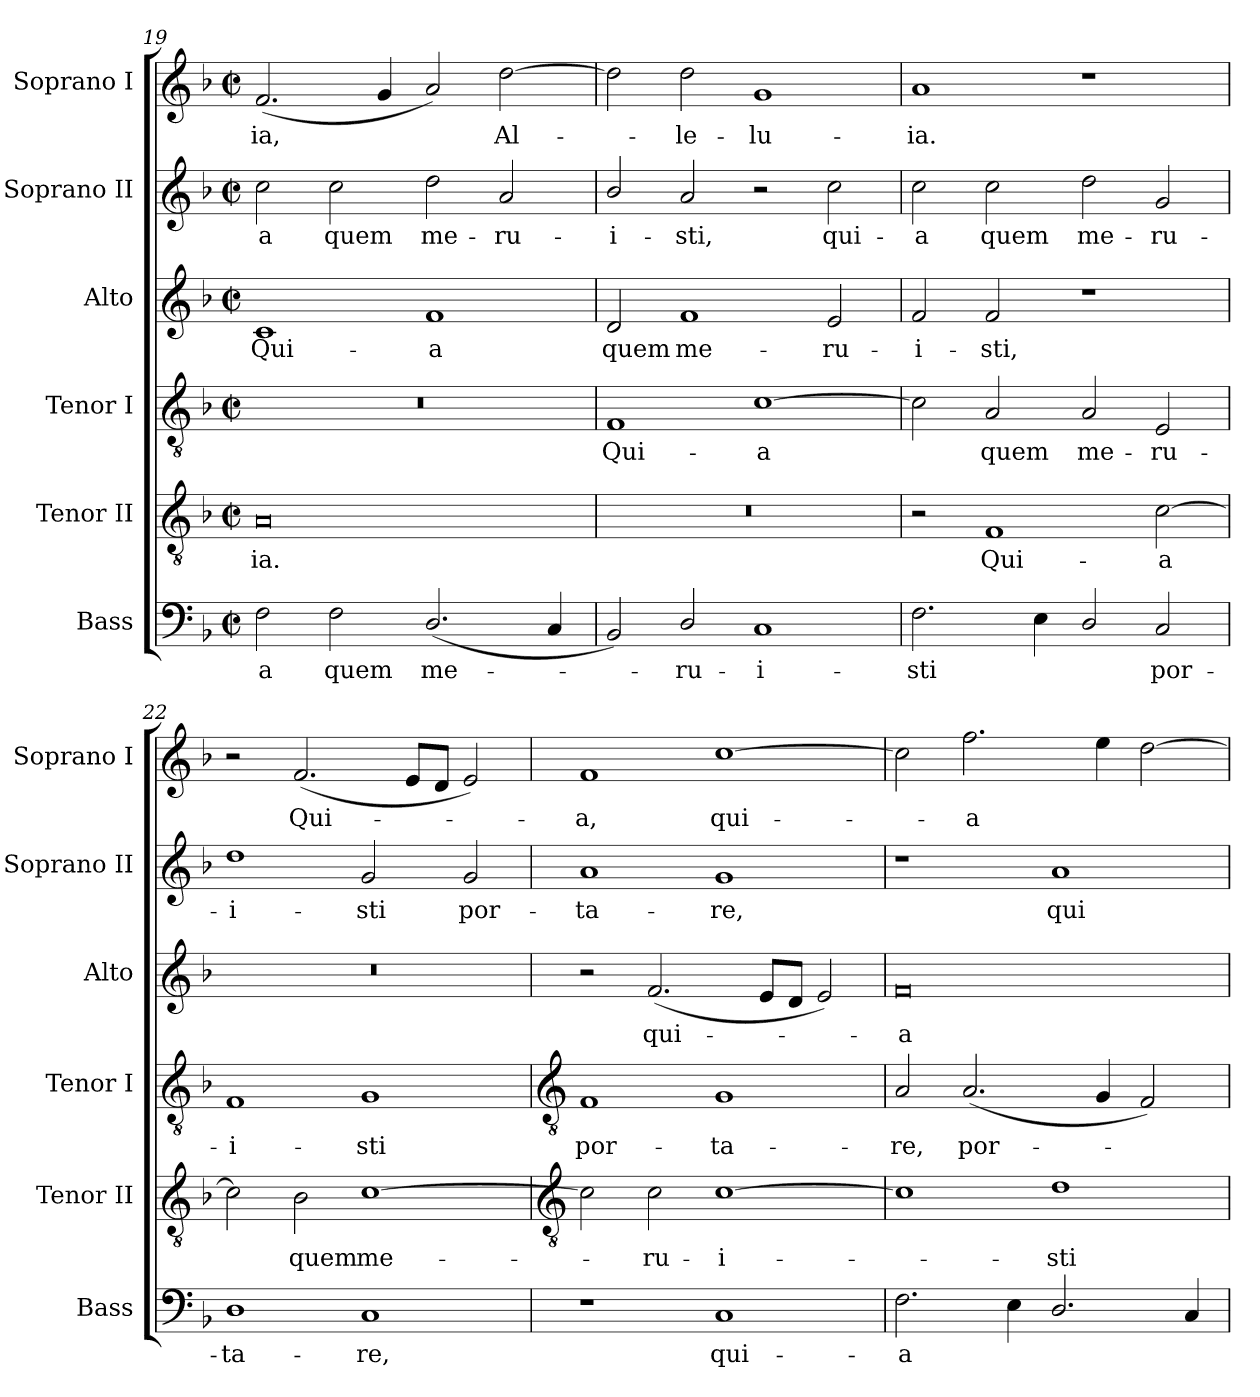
**kern	**text	**kern	**text	**kern	**text	**kern	**text	**kern	**text	**kern	**text
*part6	*part6	*part5	*part5	*part4	*part4	*part3	*part3	*part2	*part2	*part1	*part1
*staff6	*staff6	*staff5	*staff5	*staff4	*staff4	*staff3	*staff3	*staff2	*staff2	*staff1	*staff1
*I"Bass	*	*I"Tenor II	*	*I"Tenor I	*	*I"Alto	*	*I"Soprano II	*	*I"Soprano I	*
*I'Bass	*	*I'Tenor II	*	*I'Tenor I	*	*I'Alto	*	*I'Soprano II	*	*I'Soprano I	*
*clefF4	*	*clefGv2	*	*clefGv2	*	*clefG2	*	*clefG2	*	*clefG2	*
*k[b-]	*	*k[b-]	*	*k[b-]	*	*k[b-]	*	*k[b-]	*	*k[b-]	*
*F:	*	*F:	*	*F:	*	*F:	*	*F:	*	*F:	*
*M4/2	*	*M4/2	*	*M4/2	*	*M4/2	*	*M4/2	*	*M4/2	*
*met(c|)	*	*met(c|)	*	*met(c|)	*	*met(c|)	*	*met(c|)	*	*met(c|)	*
=19	=19	=19	=19	=19	=19	=19	=19	=19	=19	=19	=19
!	!LO:LY:b	!	!LO:LY:b	!	!	!	!LO:LY:b	!	!LO:LY:b	!	!LO:LY:b
2F	-a	0A	-ia.	0r	.	1c	Qui-	2cc	-a	(<2.f	ia,
!	!LO:LY:b	!	!	!	!	!	!	!	!LO:LY:b	!	!
2F	quem	.	.	.	.	.	.	2cc	quem	.	.
.	.	.	.	.	.	.	.	.	.	4g	.
!	!LO:LY:b	!	!	!	!	!	!LO:LY:b	!	!LO:LY:b	!	!
(<2.D/	me-	.	.	.	.	1f	-a	2dd	me-	2a)	.
!	!	!	!	!	!	!	!	!	!LO:LY:b	!	!LO:LY:b
.	.	.	.	.	.	.	.	2a	-ru-	[2dd	Al-
4C	.	.	.	.	.	.	.	.	.	.	.
=20	=20	=20	=20	=20	=20	=20	=20	=20	=20	=20	=20
!	!	!	!	!	!LO:LY:b	!	!LO:LY:b	!	!LO:LY:b	!	!
2BB-)	.	0r	.	1F	Qui-	2d	quem	2b-/	-i-	2dd]	.
!	!LO:LY:b	!	!	!	!	!	!LO:LY:b	!	!LO:LY:b	!	!LO:LY:b
2D/	ru-	.	.	.	.	1f	me-	2a	-sti,	2dd	le-
!	!LO:LY:b	!	!	!	!LO:LY:b	!	!	!	!	!	!LO:LY:b
1C	-i-	.	.	[1c	-a	.	.	2r	.	1g	-lu-
!	!	!	!	!	!	!	!LO:LY:b	!	!LO:LY:b	!	!
.	.	.	.	.	.	2e	-ru-	2cc	qui-	.	.
=21	=21	=21	=21	=21	=21	=21	=21	=21	=21	=21	=21
!	!LO:LY:b	!	!	!	!	!	!LO:LY:b	!	!LO:LY:b	!	!LO:LY:b
2.F	-sti	2r	.	2c]	.	2f	-i-	2cc	-a	1a	-ia.
!	!	!	!LO:LY:b	!	!LO:LY:b	!	!LO:LY:b	!	!LO:LY:b	!	!
.	.	1F	Qui-	2A	quem	2f	-sti,	2cc	quem	.	.
4E	.	.	.	.	.	.	.	.	.	.	.
!	!	!	!	!	!LO:LY:b	!	!	!	!LO:LY:b	!	!
2D/	.	.	.	2A	me-	1r	.	2dd	me-	1r	.
!	!LO:LY:b	!	!LO:LY:b	!	!LO:LY:b	!	!	!	!LO:LY:b	!	!
2C	por-	[2c	-a	2E	-ru-	.	.	2g	-ru-	.	.
=22	=22	=22	=22	=22	=22	=22	=22	=22	=22	=22	=22
!	!LO:LY:b	!	!	!	!LO:LY:b	!	!	!	!LO:LY:b	!	!
1D	-ta-	2c]	.	1F	-i-	0r	.	1dd	-i-	2r	.
!	!	!	!LO:LY:b	!	!	!	!	!	!	!	!LO:LY:b
.	.	2B-	quem	.	.	.	.	.	.	(<2.f	Qui-
!	!LO:LY:b	!	!LO:LY:b	!	!LO:LY:b	!	!	!	!LO:LY:b	!	!
1C	-re,	[1c	me-	1G	-sti	.	.	2g	-sti	.	.
.	.	.	.	.	.	.	.	.	.	8eL	.
.	.	.	.	.	.	.	.	.	.	8dJ	.
!	!	!	!	!	!	!	!	!	!LO:LY:b	!	!
.	.	.	.	.	.	.	.	2g	por-	2e)	.
!!LO:LB:g=z
=23	=23	=23	=23	=23	=23	=23	=23	=23	=23	=23	=23
*	*	*clefGv2	*	*clefGv2	*	*	*	*	*	*	*
!	!	!	!	!	!LO:LY:b	!	!	!	!LO:LY:b	!	!LO:LY:b
1r	.	2c]	.	1F	por-	2r	.	1a	-ta-	1f	a,
!	!	!	!LO:LY:b	!	!	!	!LO:LY:b	!	!	!	!
.	.	2c	ru-	.	.	(<2.f	qui-	.	.	.	.
!	!LO:LY:b	!	!LO:LY:b	!	!LO:LY:b	!	!	!	!LO:LY:b	!	!LO:LY:b
1C	qui-	[1c	-i-	1G	-ta-	.	.	1g	-re,	[1cc	qui-
.	.	.	.	.	.	8eL	.	.	.	.	.
.	.	.	.	.	.	8dJ	.	.	.	.	.
.	.	.	.	.	.	2e)	.	.	.	.	.
=24	=24	=24	=24	=24	=24	=24	=24	=24	=24	=24	=24
!	!LO:LY:b	!	!	!	!LO:LY:b	!	!LO:LY:b	!	!	!	!
2.F	-a	1c]	.	2A	-re,	0f	a	1r	.	2cc]	.
!	!	!	!	!	!LO:LY:b	!	!	!	!	!	!LO:LY:b
.	.	.	.	(<2.A	por-	.	.	.	.	2.ff	a
4E	.	.	.	.	.	.	.	.	.	.	.
!	!	!	!LO:LY:b	!	!	!	!	!	!LO:LY:b	!	!
2.D/	.	1d	sti	.	.	.	.	1a	qui-	.	.
.	.	.	.	4G	.	.	.	.	.	4ee	.
.	.	.	.	2F)	.	.	.	.	.	[2dd	.
4C	.	.	.	.	.	.	.	.	.	.	.
=	=	=	=	=	=	=	=	=	=	=	=
*-	*-	*-	*-	*-	*-	*-	*-	*-	*-	*-	*-
